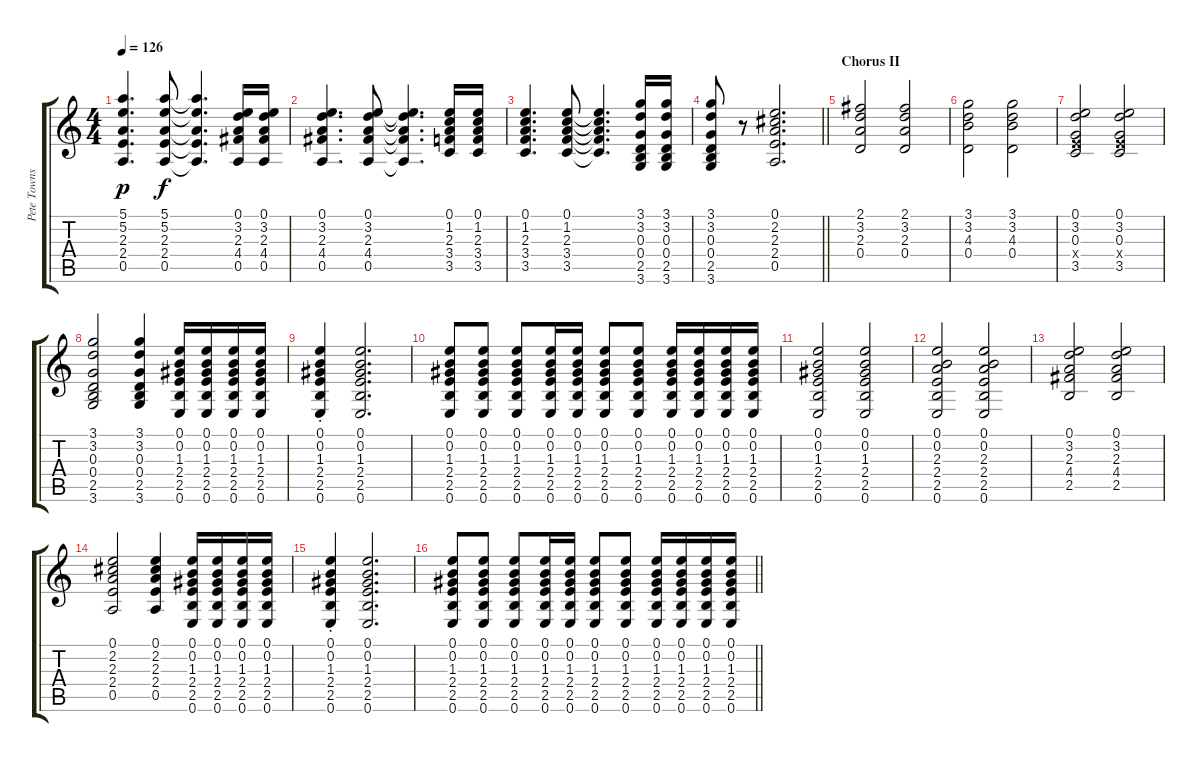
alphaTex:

\track ("Pete Townshend" "Pete Towns") {instrument electricguitarclean}
\staff {score tabs}
\tuning (E4 B3 G3 D3 A2 E2) {hide}
\ts (4 4)
\tempo 126
\clef g2
\ks c
(5.1 5.2 2.3 2.4 0.5).4{d dy p} (5.1 5.2 2.3 2.4 0.5).8{dy f} (5.1{t} 5.2{t} 2.3{t} 2.4{t} 0.5{t}).4{d} (0.1 3.2 2.3 4.4 0.5).16 (0.1 3.2 2.3 4.4 0.5).16 |
(0.1 3.2 2.3 4.4 0.5).4{d} (0.1 3.2 2.3 4.4 0.5).8 (0.1{t} 3.2{t} 2.3{t} 4.4{t} 0.5{t}).4{d} (0.1 1.2 2.3 3.4 3.5).16 (0.1 1.2 2.3 3.4 3.5).16 |
(0.1 1.2 2.3 3.4 3.5).4{d} (0.1 1.2 2.3 3.4 3.5).8 (0.1{t} 1.2{t} 2.3{t} 3.4{t} 3.5{t}).4{d} (3.1 3.2 0.3 0.4 2.5 3.6).16 (3.1 3.2 0.3 0.4 2.5 3.6).16 |
\barLineRight lightlight
(3.1 3.2 0.3 0.4 2.5 3.6).8 r.8 (0.1 2.2 2.3 2.4 0.5).2{d} |
\section ("" "Chorus II")
(2.1 3.2 2.3 0.4).2 (2.1 3.2 2.3 0.4).2 |
(3.1 3.2 4.3 0.4).2 (3.1 3.2 4.3 0.4).2 |
(0.1 3.2 0.3 2.4{x} 3.5).2 (0.1 3.2 0.3 2.4{x} 3.5).2 |
(3.1 3.2 0.3 0.4 2.5 3.6).2 (3.1 3.2 0.3 0.4 2.5 3.6).4 (0.1 0.2 1.3 2.4 2.5 0.6).16 (0.1 0.2 1.3 2.4 2.5 0.6).16 (0.1 0.2 1.3 2.4 2.5 0.6).16 (0.1 0.2 1.3 2.4 2.5 0.6).16 |
(0.1{st} 0.2{st} 1.3{st} 2.4{st} 2.5{st} 0.6{st}).4 (0.1 0.2 1.3 2.4 2.5 0.6).2{d} |
(0.1 0.2 1.3 2.4 2.5 0.6).8 (0.1 0.2 1.3 2.4 2.5 0.6).8 (0.1 0.2 1.3 2.4 2.5 0.6).8 (0.1 0.2 1.3 2.4 2.5 0.6).16 (0.1 0.2 1.3 2.4 2.5 0.6).16 (0.1 0.2 1.3 2.4 2.5 0.6).8 (0.1 0.2 1.3 2.4 2.5 0.6).8 (0.1 0.2 1.3 2.4 2.5 0.6).16 (0.1 0.2 1.3 2.4 2.5 0.6).16 (0.1 0.2 1.3 2.4 2.5 0.6).16 (0.1 0.2 1.3 2.4 2.5 0.6).16 |
(0.1 0.2 1.3 2.4 2.5 0.6).2 (0.1 0.2 1.3 2.4 2.5 0.6).2 |
(0.1 0.2 2.3 2.4 2.5 0.6).2 (0.1 0.2 2.3 2.4 2.5 0.6).2 |
(0.1 3.2 2.3 4.4 2.5).2 (0.1 3.2 2.3 4.4 2.5).2 |
(0.1 2.2 2.3 2.4 0.5).2 (0.1 2.2 2.3 2.4 0.5).4 (0.1 0.2 1.3 2.4 2.5 0.6).16 (0.1 0.2 1.3 2.4 2.5 0.6).16 (0.1 0.2 1.3 2.4 2.5 0.6).16 (0.1 0.2 1.3 2.4 2.5 0.6).16 |
(0.1{st} 0.2{st} 1.3{st} 2.4{st} 2.5{st} 0.6{st}).4 (0.1 0.2 1.3 2.4 2.5 0.6).2{d} |
\barLineRight lightlight
(0.1 0.2 1.3 2.4 2.5 0.6).8 (0.1 0.2 1.3 2.4 2.5 0.6).8 (0.1 0.2 1.3 2.4 2.5 0.6).8 (0.1 0.2 1.3 2.4 2.5 0.6).16 (0.1 0.2 1.3 2.4 2.5 0.6).16 (0.1 0.2 1.3 2.4 2.5 0.6).8 (0.1 0.2 1.3 2.4 2.5 0.6).8 (0.1 0.2 1.3 2.4 2.5 0.6).16 (0.1 0.2 1.3 2.4 2.5 0.6).16 (0.1 0.2 1.3 2.4 2.5 0.6).16 (0.1 0.2 1.3 2.4 2.5 0.6).16
